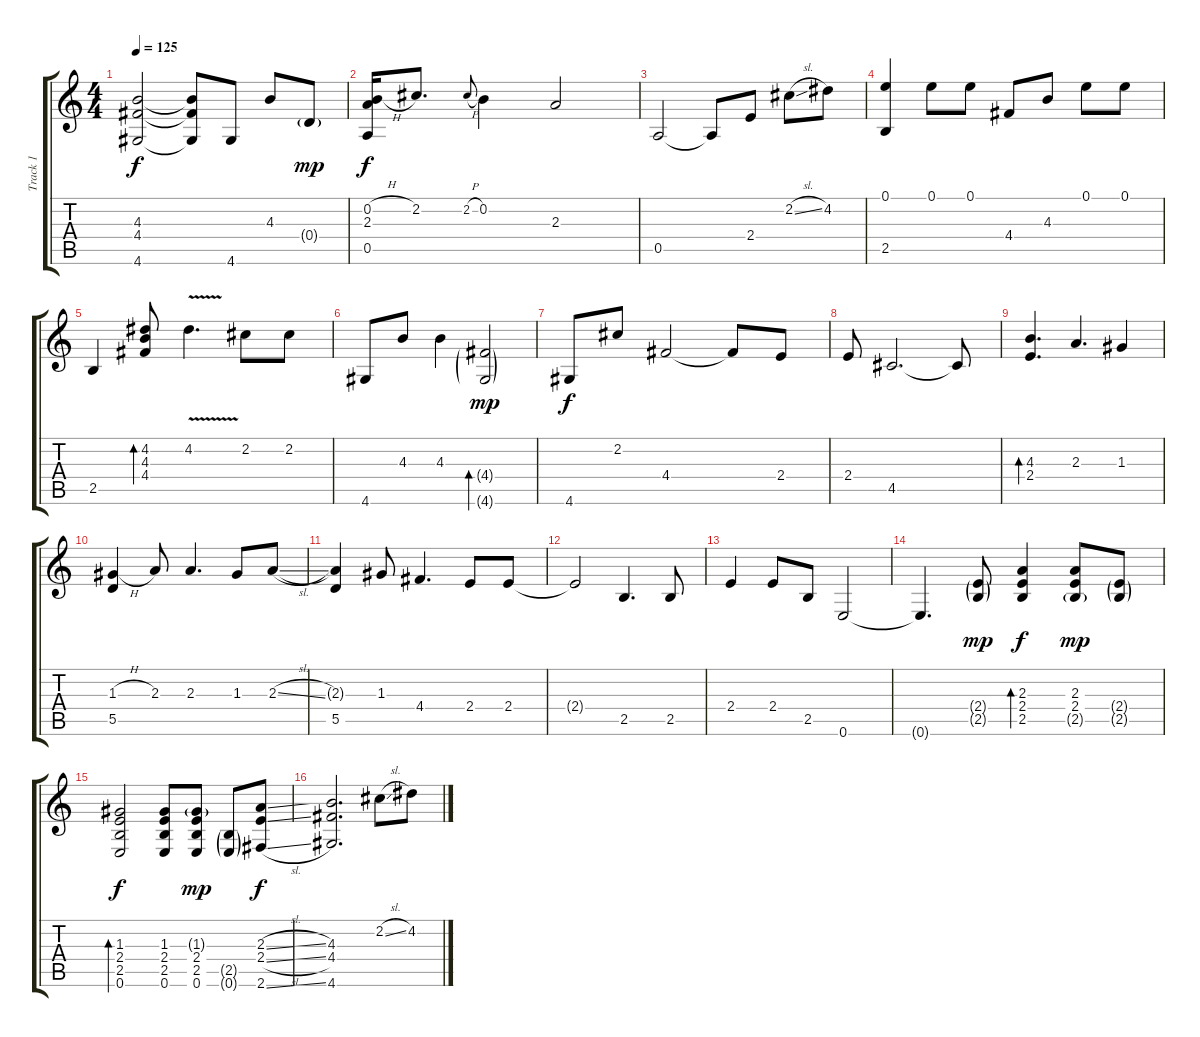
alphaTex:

\track ("Track 1" "Track 1") {instrument acousticguitarsteel}
\staff {score tabs}
\tuning (E4 B3 G3 D3 A2 E2) {hide}
\ts (4 4)
\tempo 125
\clef g2
\ks c
(4.3 4.4 4.6).2{dy f} (4.3{t} 4.4{t} 4.6{t}).8 4.6.8 4.3.8 0.4{g}.8{dy mp} |
(0.2{h} 2.3 0.5).16{dy f} 2.2.8{d} 2.2{h}.8{gr onbeat} 0.2.4 2.3.2 |
0.5.2 0.5{t}.8 2.4.8 2.2{sl}.8 4.2.8 |
(0.1 2.5).4 0.1.8 0.1.8 4.4.8 4.3.8 0.1.8 0.1.8 |
2.5.4 (4.2 4.3 4.4).8{bd 240} 4.2{v}.4{d} 2.2.8 2.2.8 |
4.6.8 4.3.8 4.3.4 (4.4{g} 4.6{g}).2{bd 240 dy mp} |
4.6.8{dy f} 2.2.8 4.4.2 4.4{t}.8 2.4.8 |
2.4.8 4.5.2{d} 4.5{t}.8 |
(4.3 2.4).4{d bd 240} 2.3.4{d} 1.3.4 |
(1.3{h} 5.5).4 2.3.8 2.3.4{d} 1.3.8 2.3{sl}.8 |
(2.3{t} 5.5).4 1.3.8 4.4.4{d} 2.4.8 2.4.8 |
2.4{t}.2 2.5.4{d} 2.5.8 |
2.4.4 2.4.8 2.5.8 0.6.2 |
0.6{t}.4{d} (2.4{g} 2.5{g}).8{dy mp} (2.3 2.4 2.5).4{bd 240 dy f} (2.3 2.4 2.5{g}).8{dy mp} (2.4{g} 2.5{g}).8 |
(1.3 2.4 2.5 0.6).2{bd 240 dy f} (1.3 2.4 2.5 0.6).8 (1.3{g} 2.4 2.5 0.6).8{dy mp} (2.5{g} 0.6{g}).8 (2.3{sl} 2.4{sl} 2.6{sl}).8{dy f} |
(4.3 4.4 4.6).2{d} 2.2{sl}.8 4.2.8
